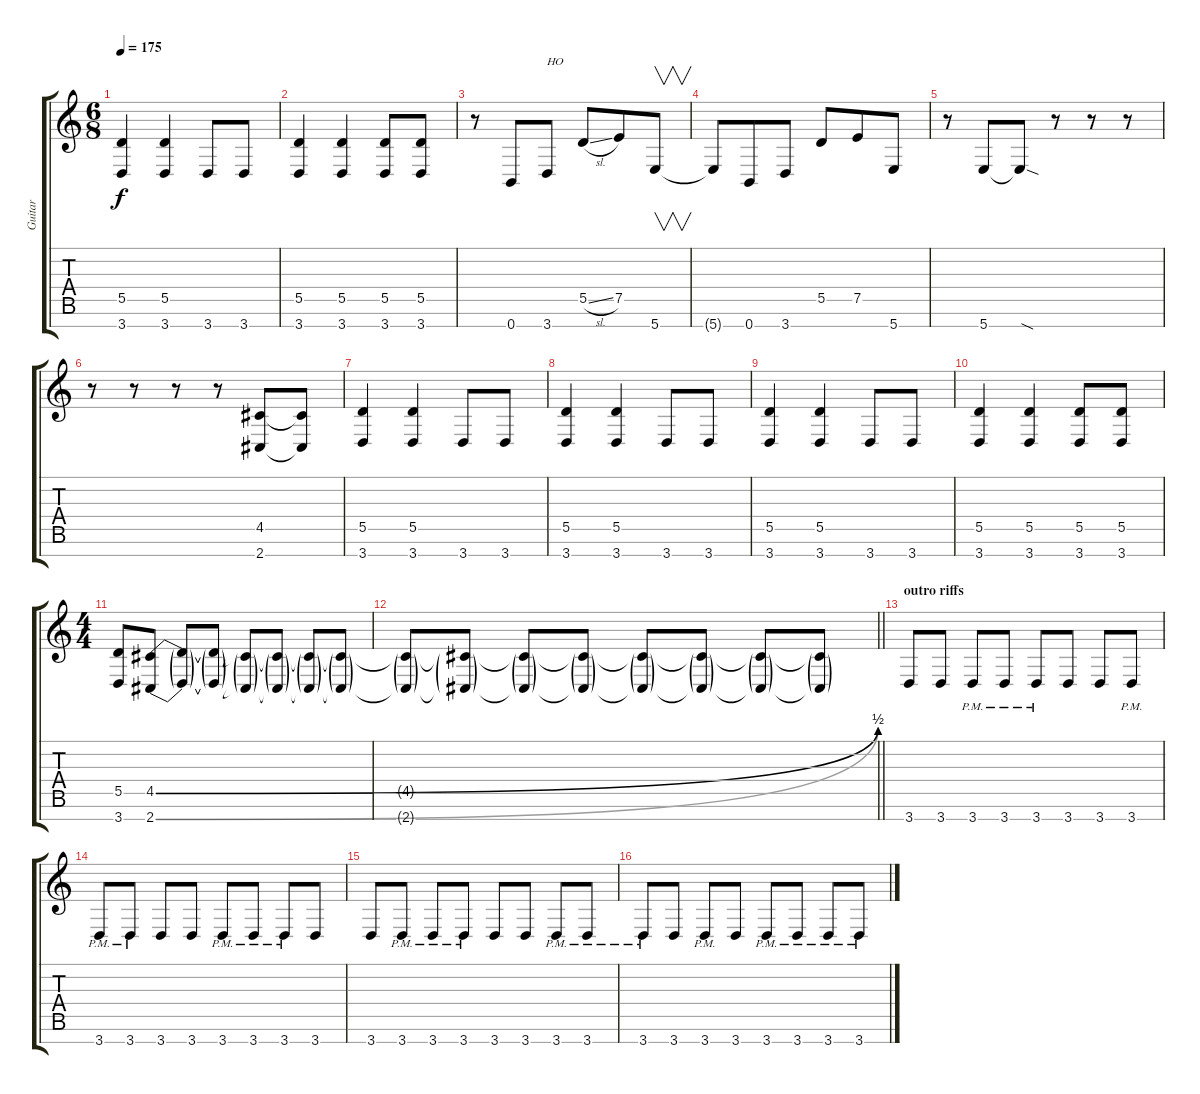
\track ("Guitar" "Guitar") {instrument distortionguitar}
\staff {score tabs}
\tuning (E4 B3 G3 D3 A2 E2 B1) {hide}
\ts (6 8)
\tempo 175
\clef g2
\ks c
(5.5 3.7).4{dy f} (5.5 3.7).4 3.7.8 3.7.8 |
(5.5 3.7).4 (5.5 3.7).4 (5.5 3.7).8 (5.5 3.7).8 |
r.8 0.7.8 3.7.8{txt "HO"} 5.5{sl}.8 7.5.8 5.7.8{v} |
5.7{t}.8 0.7.8 3.7.8 5.5.8 7.5.8 5.7.8 |
r.8 5.7.8 5.7{sod t}.8 r.8 r.8 r.8 |
r.8 r.8 r.8 r.8 (4.5 2.7).8 (4.5{t} 2.7{t}).8 |
(5.5 3.7).4 (5.5 3.7).4 3.7.8 3.7.8 |
(5.5 3.7).4 (5.5 3.7).4 3.7.8 3.7.8 |
(5.5 3.7).4 (5.5 3.7).4 3.7.8 3.7.8 |
(5.5 3.7).4 (5.5 3.7).4 (5.5 3.7).8 (5.5 3.7).8 |
\ts (4 4)
(5.5 3.7).8 (4.5{be (bend 0 0 60 2)} 2.7{be (bend 0 0 60 2)}).8 (4.5{t} 2.7{t}).8 (4.5{t} 2.7{t}).8 (4.5{t} 2.7{t}).8 (4.5{t} 2.7{t}).8 (4.5{t} 2.7{t}).8 (4.5{t} 2.7{t}).8 |
\barLineRight lightlight
(4.5{t} 2.7{t}).8 (4.5{t} 2.7{t}).8 (4.5{t} 2.7{t}).8 (4.5{t} 2.7{t}).8 (4.5{t} 2.7{t}).8 (4.5{t} 2.7{t}).8 (4.5{t} 2.7{t}).8 (4.5{t} 2.7{t}).8 |
\section ("" "outro riffs")
3.7.8 3.7.8 3.7{pm}.8 3.7{pm}.8 3.7{pm}.8 3.7.8 3.7.8 3.7{pm}.8 |
3.7{pm}.8 3.7{pm}.8 3.7.8 3.7.8 3.7{pm}.8 3.7{pm}.8 3.7{pm}.8 3.7.8 |
3.7.8 3.7{pm}.8 3.7{pm}.8 3.7{pm}.8 3.7.8 3.7.8 3.7{pm}.8 3.7{pm}.8 |
3.7{pm}.8 3.7.8 3.7{pm}.8 3.7.8 3.7{pm}.8 3.7{pm}.8 3.7{pm}.8 3.7{pm}.8
